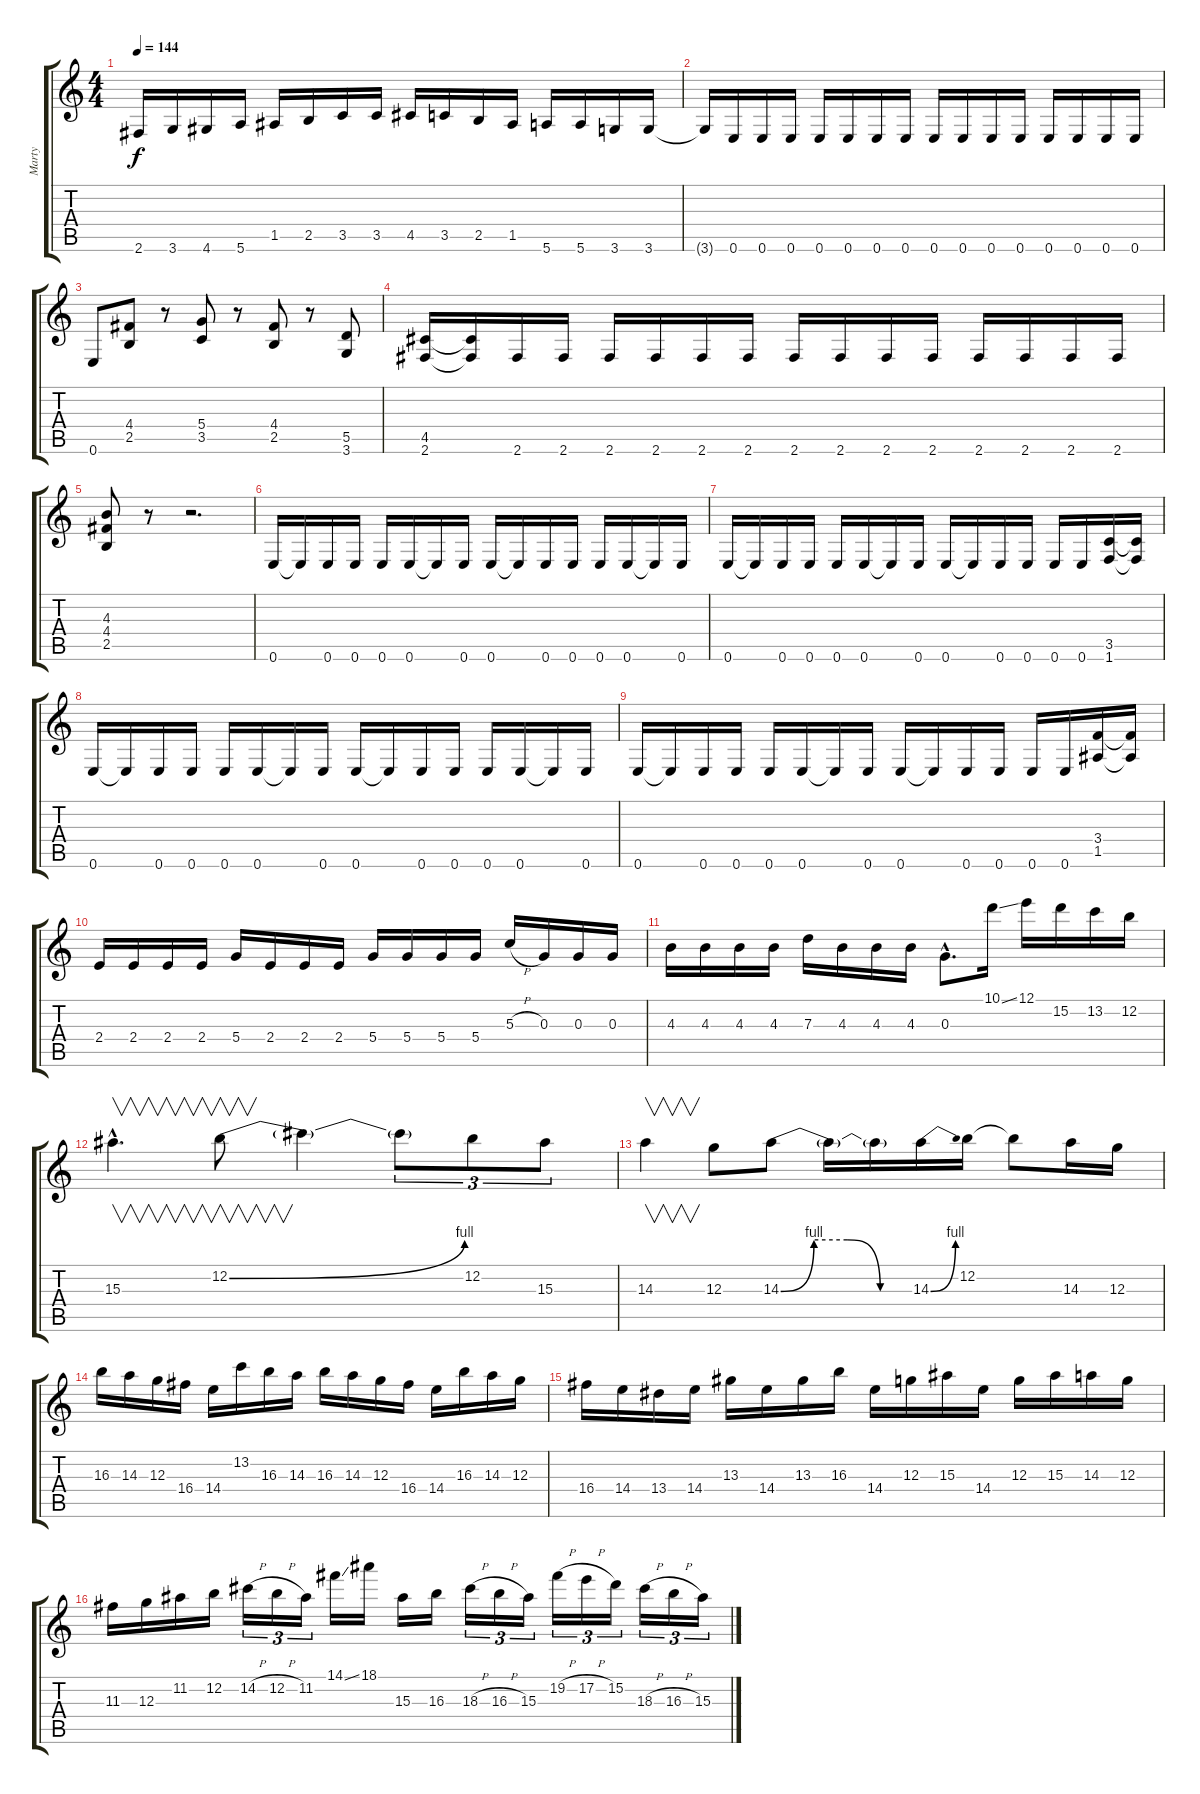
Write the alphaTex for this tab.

\track ("Marty" "Marty") {instrument distortionguitar}
\staff {score tabs}
\tuning (E4 B3 G3 D3 A2 E2) {hide}
\ts (4 4)
\tempo 144
\clef g2
\ks c
2.6.16{dy f} 3.6.16 4.6.16 5.6.16 1.5.16 2.5.16 3.5.16 3.5.16 4.5.16 3.5.16 2.5.16 1.5.16 5.6.16 5.6.16 3.6.16 3.6.16 |
3.6{t}.16 0.6.16 0.6.16 0.6.16 0.6.16 0.6.16 0.6.16 0.6.16 0.6.16 0.6.16 0.6.16 0.6.16 0.6.16 0.6.16 0.6.16 0.6.16 |
0.6.8 (4.4 2.5).8 r.8 (5.4 3.5).8 r.8 (4.4 2.5).8 r.8 (5.5 3.6).8 |
(4.5 2.6).16 (4.5{t} 2.6{t}).16 2.6.16 2.6.16 2.6.16 2.6.16 2.6.16 2.6.16 2.6.16 2.6.16 2.6.16 2.6.16 2.6.16 2.6.16 2.6.16 2.6.16 |
(4.3 4.4 2.5).8 r.8 r.2{d} |
0.6.16 0.6{t}.16 0.6.16 0.6.16 0.6.16 0.6.16 0.6{t}.16 0.6.16 0.6.16 0.6{t}.16 0.6.16 0.6.16 0.6.16 0.6.16 0.6{t}.16 0.6.16 |
0.6.16 0.6{t}.16 0.6.16 0.6.16 0.6.16 0.6.16 0.6{t}.16 0.6.16 0.6.16 0.6{t}.16 0.6.16 0.6.16 0.6.16 0.6.16 (3.5 1.6).16 (3.5{t} 1.6{t}).16 |
0.6.16 0.6{t}.16 0.6.16 0.6.16 0.6.16 0.6.16 0.6{t}.16 0.6.16 0.6.16 0.6{t}.16 0.6.16 0.6.16 0.6.16 0.6.16 0.6{t}.16 0.6.16 |
0.6.16 0.6{t}.16 0.6.16 0.6.16 0.6.16 0.6.16 0.6{t}.16 0.6.16 0.6.16 0.6{t}.16 0.6.16 0.6.16 0.6.16 0.6.16 (3.4 1.5).16 (3.4{t} 1.5{t}).16 |
2.4.16 2.4.16 2.4.16 2.4.16 5.4.16 2.4.16 2.4.16 2.4.16 5.4.16 5.4.16 5.4.16 5.4.16 5.3{h}.16 0.3.16 0.3.16 0.3.16 |
4.3.16 4.3.16 4.3.16 4.3.16 7.3.16 4.3.16 4.3.16 4.3.16 0.3{hac}.8{d} 10.1{ss}.16 12.1.16 15.2.16 13.2.16 12.2.16 |
15.3{hac}.4{v d} 12.2{be (bend 0 0 60 4)}.8{v} 12.2{t}.4 12.2{t}.8{tu (3 2)} 12.2.8{tu (3 2)} 15.3.8{tu (3 2)} |
14.3.4{v} 12.3.8 14.3{be (custom 0 0 15 4 30 4 45 0 60 0)}.8 14.3{t}.16 14.3{t}.16 14.3{be (bend 0 0 60 4)}.16 12.2.16 12.2{t}.8 14.3.16 12.3.16 |
16.3.16 14.3.16 12.3.16 16.4.16 14.4.16 13.2.16 16.3.16 14.3.16 16.3.16 14.3.16 12.3.16 16.4.16 14.4.16 16.3.16 14.3.16 12.3.16 |
16.4.16 14.4.16 13.4.16 14.4.16 13.3.16 14.4.16 13.3.16 16.3.16 14.4.16 12.3.16 15.3.16 14.4.16 12.3.16 15.3.16 14.3.16 12.3.16 |
11.3.16 12.3.16 11.2.16 12.2.16 14.2{h}.16{tu (3 2)} 12.2{h}.16{tu (3 2)} 11.2.16{tu (3 2)} 14.1{ss}.16 18.1.16 15.3.16 16.3.16 18.3{h}.16{tu (3 2)} 16.3{h}.16{tu (3 2)} 15.3.16{tu (3 2)} 19.2{h}.16{tu (3 2)} 17.2{h}.16{tu (3 2)} 15.2.16{tu (3 2)} 18.3{h}.16{tu (3 2)} 16.3{h}.16{tu (3 2)} 15.3.16{tu (3 2)}
